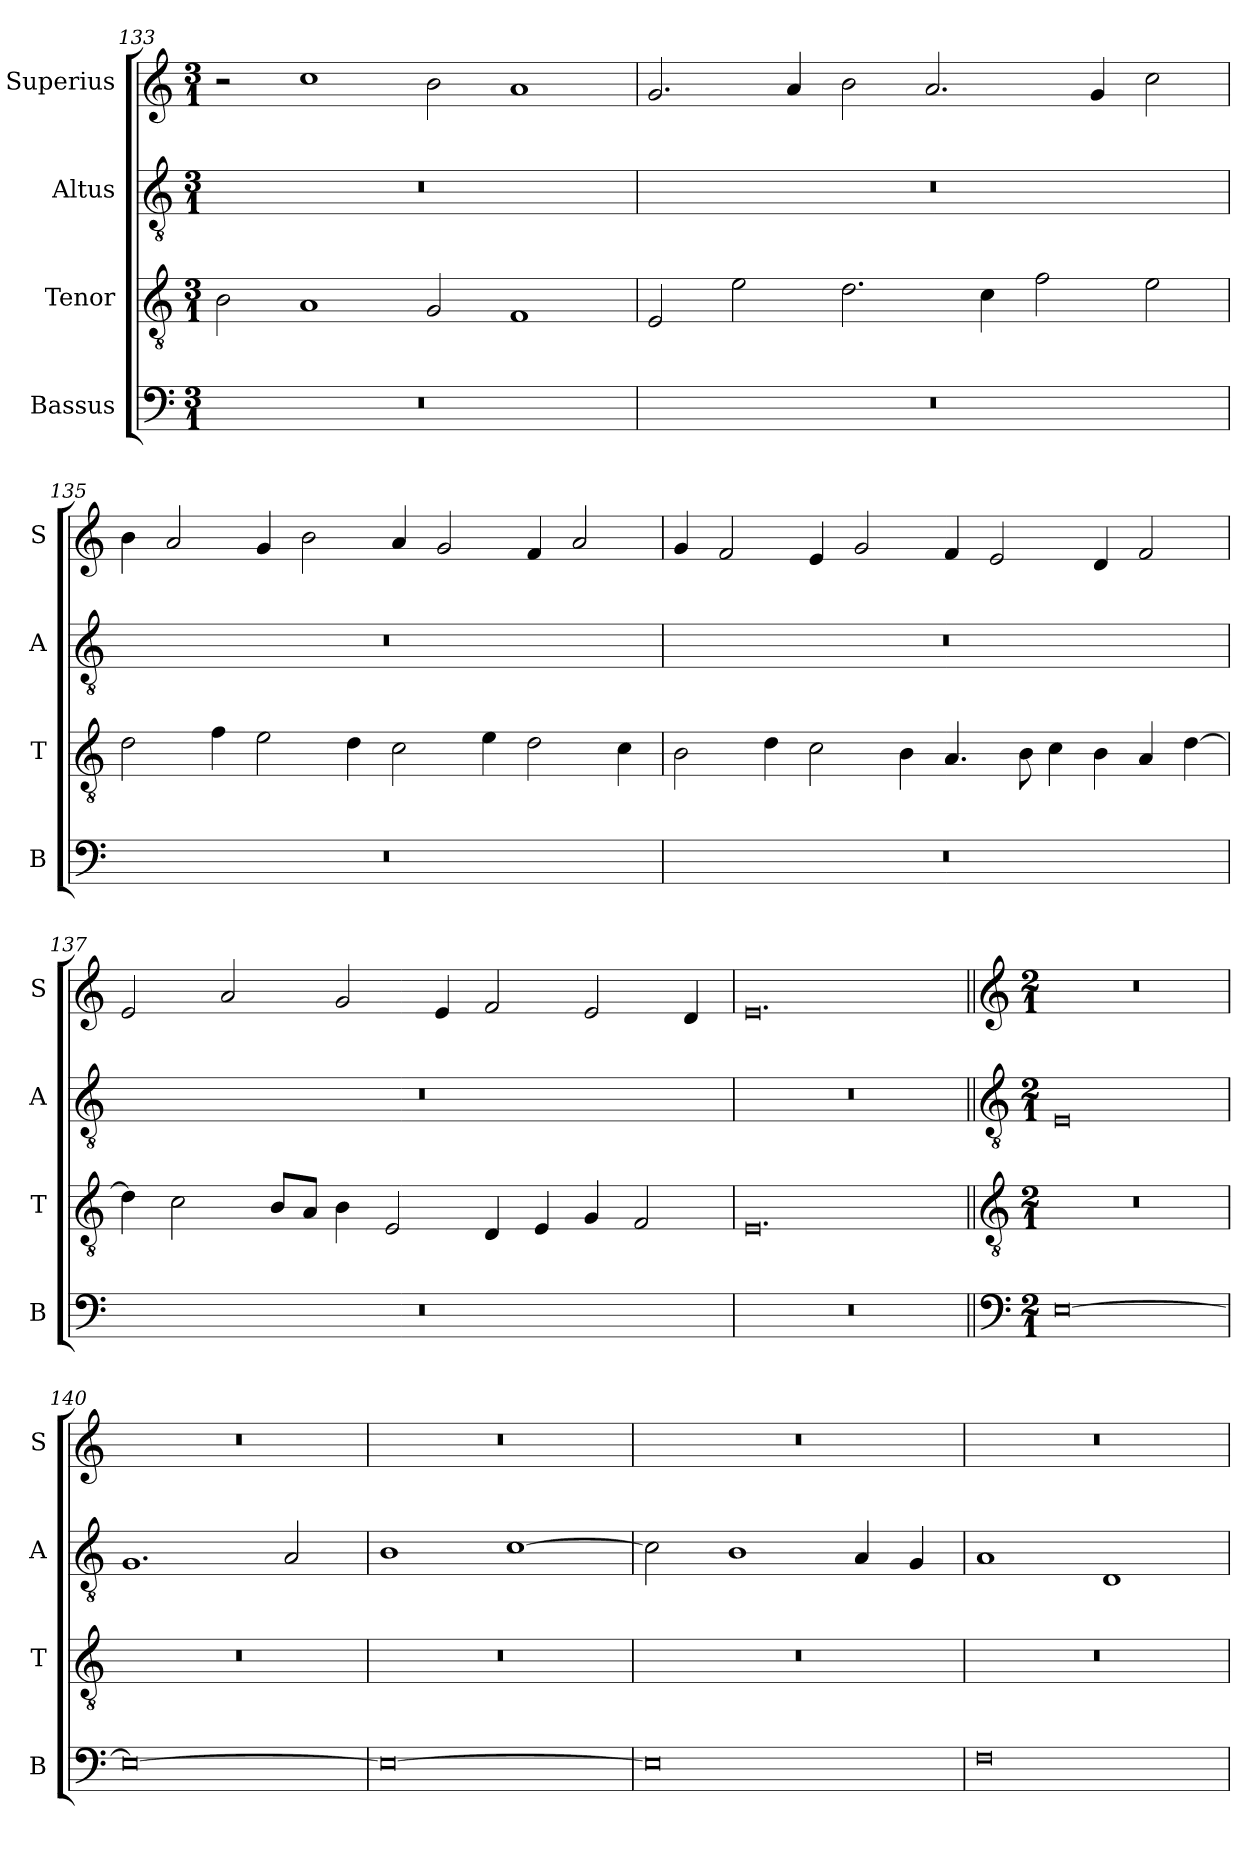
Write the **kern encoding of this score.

**kern	**kern	**kern	**kern
*part4	*part3	*part2	*part1
*staff4	*staff3	*staff2	*staff1
*I"Bassus	*I"Tenor	*I"Altus	*I"Superius
*I'B	*I'T	*I'A	*I'S
*clefF4	*clefGv2	*clefGv2	*clefG2
*k[]	*k[]	*k[]	*k[]
*M3/1	*M3/1	*M3/1	*M3/1
=133	=133	=133	=133
0.r	2B\	0.r	2r
.	1A	.	1cc
.	2G/	.	2b\
.	1F	.	1a
=134	=134	=134	=134
0.r	2E/	0.r	2.g/
.	2e\	.	.
.	.	.	4a/
.	2.d\	.	2b\
.	.	.	2.a/
.	4c\	.	.
.	2f\	.	.
.	.	.	4g/
.	2e\	.	2cc\
=135	=135	=135	=135
0.r	2d\	0.r	4b\
.	.	.	2a/
.	4f\	.	.
.	2e\	.	4g/
.	.	.	2b\
.	4d\	.	.
.	2c\	.	4a/
.	.	.	2g/
.	4e\	.	.
.	2d\	.	4f/
.	.	.	2a/
.	4c\	.	.
=136	=136	=136	=136
0.r	2B\	0.r	4g/
.	.	.	2f/
.	4d\	.	.
.	2c\	.	4e/
.	.	.	2g/
.	4B\	.	.
.	4.A/	.	4f/
.	.	.	2e/
.	8B\	.	.
.	4c\	.	.
.	4B\	.	4d/
.	4A/	.	2f/
.	[4d\	.	.
=137	=137	=137	=137
0.r	4d\]	0.r	2e/
.	2c\	.	.
.	.	.	2a/
.	8B/L	.	.
.	8A/J	.	.
.	4B\	.	2g/
.	2E/	.	.
.	.	.	4e/
.	4D/	.	2f/
.	4E/	.	.
.	4G/	.	2e/
.	2F/	.	.
.	.	.	4d/
=138	=138	=138	=138
0.r	0.E	0.r	0.e
!!LO:LB:g=z
=139||	=139||	=139||	=139||
*clefF4	*clefGv2	*clefGv2	*clefG2
*k[]	*k[]	*k[]	*k[]
*M2/1	*M2/1	*M2/1	*M2/1
[0E	0r	0E	0r
=140	=140	=140	=140
0E_	0r	1.G	0r
.	.	2A/	.
=141	=141	=141	=141
0E_	0r	1B	0r
.	.	[1c	.
=142	=142	=142	=142
0E]	0r	2c\]	0r
.	.	1B	.
.	.	4A/	.
.	.	4G/	.
=143	=143	=143	=143
0F	0r	1A	0r
.	.	1D	.
=	=	=	=
*-	*-	*-	*-
